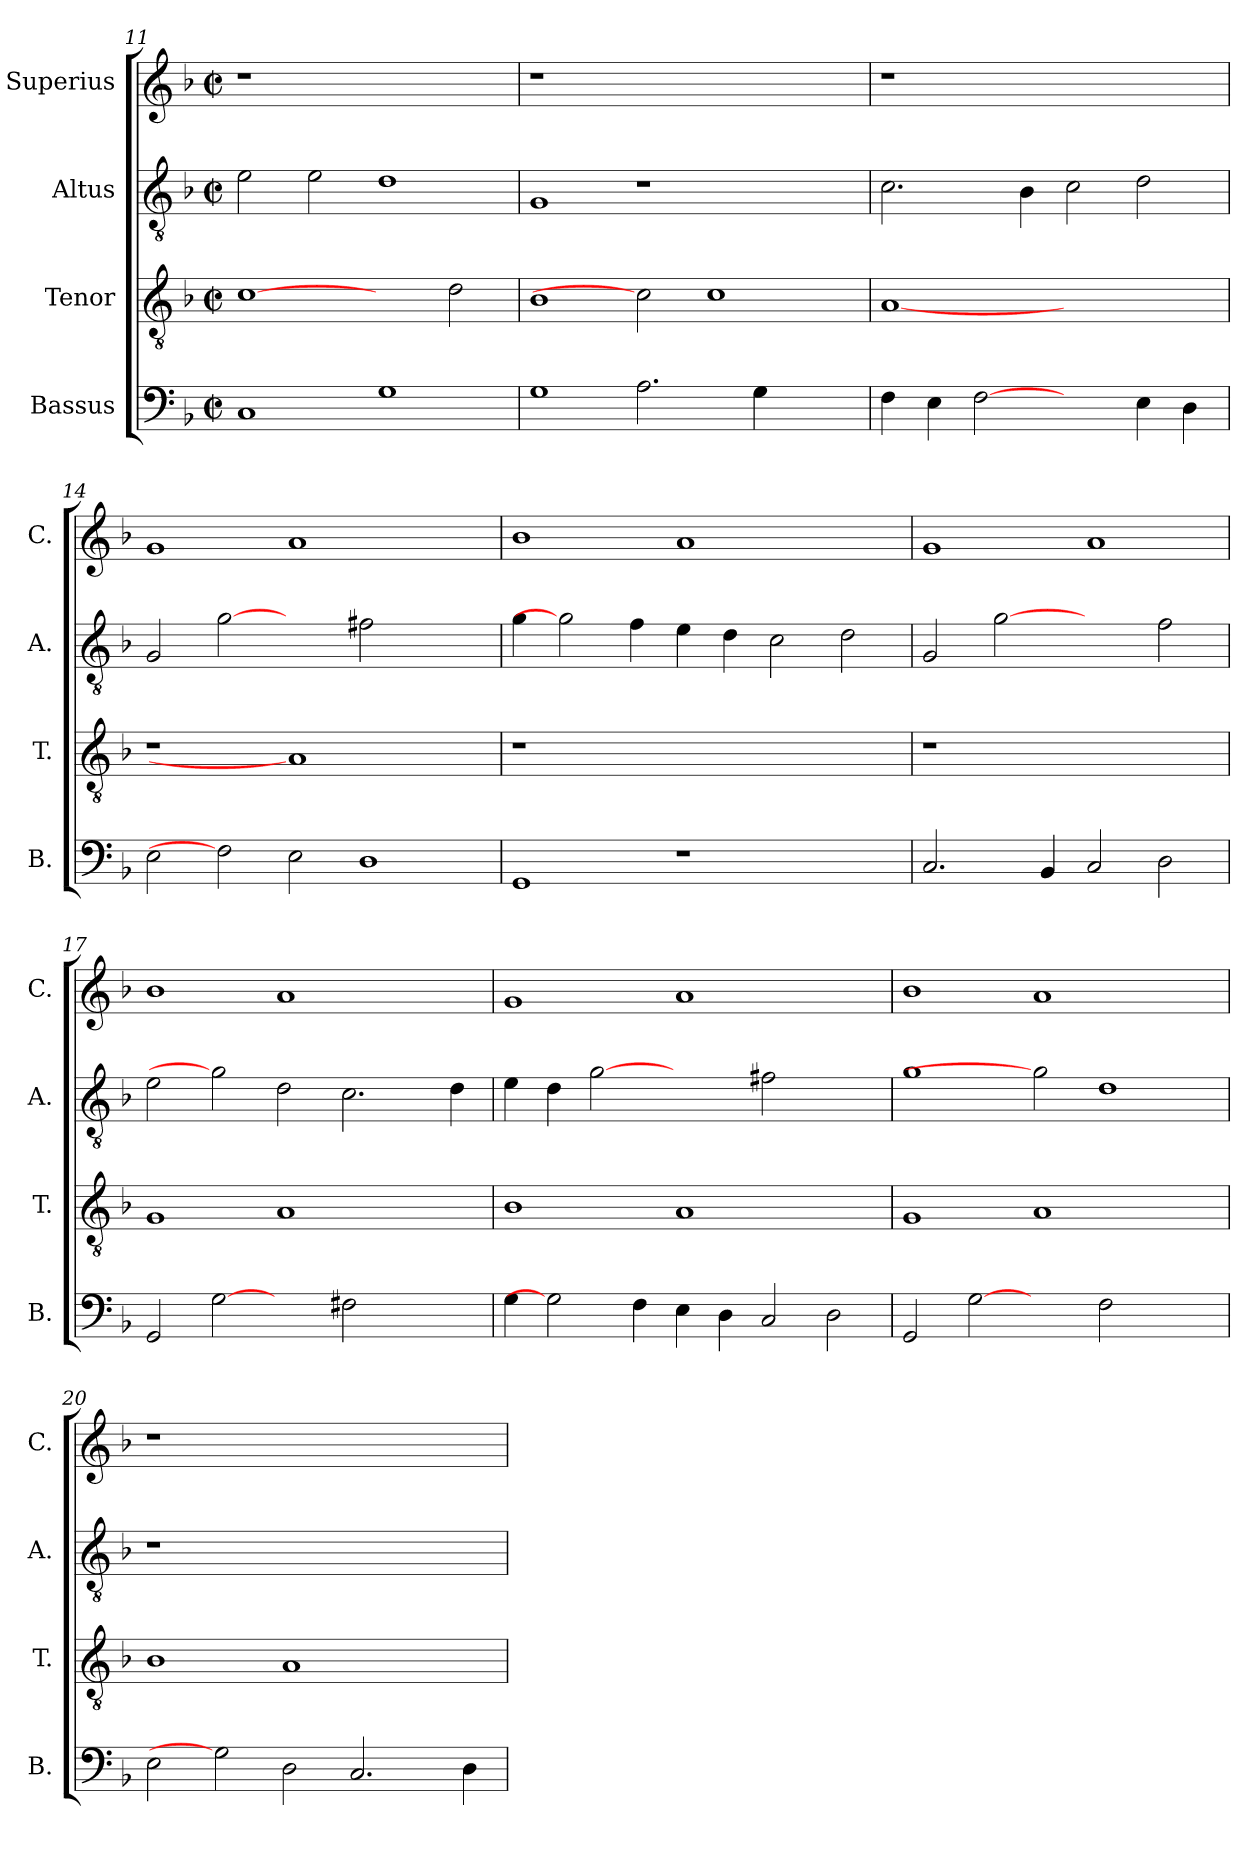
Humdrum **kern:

**kern	**kern	**kern	**kern
*part4	*part3	*part2	*part1
*staff4	*staff3	*staff2	*staff1
*I"Bassus	*I"Tenor	*I"Altus	*I"Superius
*I'B.	*I'T.	*I'A.	*I'C.
*clefF4	*clefGv2	*clefGv2	*clefG2
*	*ITrd7c12	*ITrd7c12	*
*k[b-]	*k[b-]	*k[b-]	*k[b-]
*F:	*F:	*F:	*F:
*M2/2	*M2/2	*M2/2	*M2/2
*met(c|)	*met(c|)	*met(c|)	*met(c|)
=11	=11	=11	=11
!	!	!	!LO:N:vis=1
1Ci	[1Ci	2Ei\	1r
.	.	2Ei\	.
1Gi	2ryy	1Di	1ryy
.	2Di\	.	.
=12	=12	=12	=12
!	!	!	!LO:N:vis=1
1Gi	1BB-i	1GGi	1r
2.Ai\	2Ci]	1r	1.ryy
.	1Ci	.	.
4Gi\	.	.	.
2ryy	.	2ryy	.
!!LO:LB:g=z
=13	=13	=13	=13
!	!	!	!LO:N:vis=1
4Fi\	[1AAi	2.Ci\	1r
4Ei\	.	.	.
[2Fi	.	.	.
.	.	4BB-i\	.
2ryy	1ryy	2Ci\	1ryy
4Ei\	.	2Di\	.
4Di\	.	.	.
=14	=14	=14	=14
!	!LO:N:vis=1	!	!
2Ei\	1r	2GGi/	1gi
2Fi]	.	[2Gi	.
2Ei\	1AAi]	2ryy	1ai
1Di	.	2F#Xi\	.
.	2ryy	2ryy	2ryy
=15	=15	=15	=15
!	!LO:N:vis=1	!	!
1GGi	1r	4Gi\	1b-i
.	.	2Gi]	.
.	.	4Fi\	.
1r	1.ryy	4Ei\	1ai
.	.	4Di\	.
.	.	2Ci\	.
2ryy	.	2Di\	2ryy
=16	=16	=16	=16
!	!LO:N:vis=1	!	!
2.Ci/	1r	2GGi/	1gi
.	.	[2Gi	.
4BB-i/	.	.	.
2Ci/	1ryy	2ryy	1ai
2Di\	.	2Fi\	.
=17	=17	=17	=17
2GGi/	1GGi	2Ei\	1b-i
[2Gi	.	2Gi]	.
2ryy	1AAi	2Di\	1ai
2F#Xi\	.	2.Ci\	.
2ryy	2ryy	.	2ryy
.	.	4Di\	.
!!LO:PB:g=z
=18	=18	=18	=18
4Gi\	1BB-i	4Ei\	1gi
2Gi]	.	4Di\	.
.	.	[2Gi	.
4Fi\	.	.	.
4Ei\	1AAi	2ryy	1ai
4Di\	.	.	.
2Ci/	.	2F#Xi\	.
2Di\	2ryy	2ryy	2ryy
=19	=19	=19	=19
2GGi/	1GGi	1Gi	1b-i
[2Gi	.	.	.
2ryy	1AAi	2Gi]	1ai
2Fi\	.	1Di	.
2ryy	2ryy	.	2ryy
=20	=20	=20	=20
!	!	!LO:N:vis=1	!LO:N:vis=1
2Ei\	1BB-i	1r	1r
2Gi]	.	.	.
2Di\	1AAi	1.ryy	1.ryy
2.Ci/	.	.	.
.	2ryy	.	.
4Di\	.	.	.
=	=	=	=
*-	*-	*-	*-
